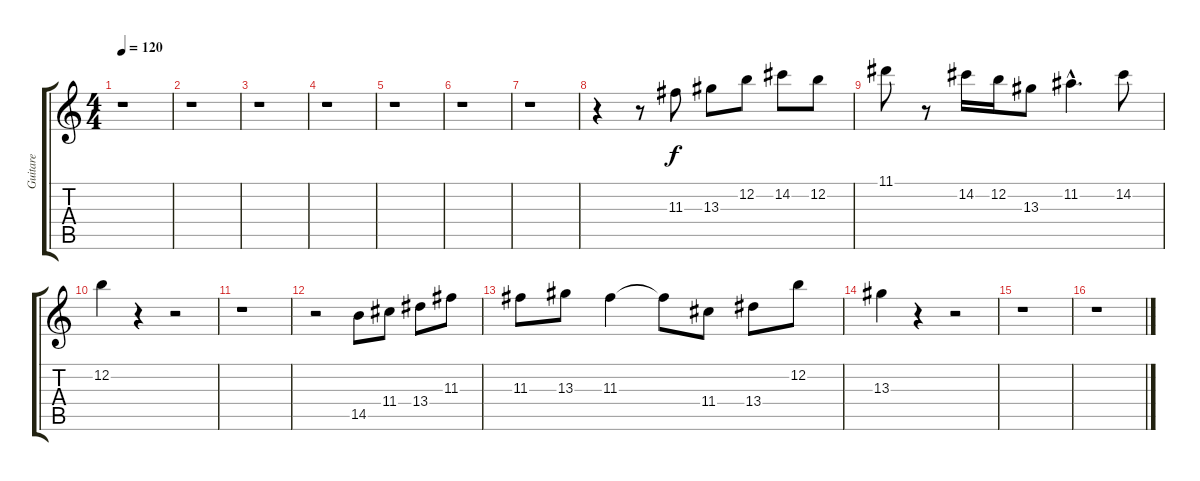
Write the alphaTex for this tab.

\track ("Guitare" "Guitare") {instrument distortionguitar}
\staff {score tabs}
\tuning (E4 B3 G3 D3 A2 E2) {hide}
\ts (4 4)
\tempo 120
\clef g2
\ks c
r.1{dy f} |
r.1 |
r.1 |
r.1 |
r.1 |
r.1 |
r.1 |
r.4 r.8 11.3.8 13.3.8 12.2.8 14.2.8 12.2.8 |
11.1.8 r.8 14.2.16 12.2.16 13.3.8 11.2{hac}.4{d} 14.2.8 |
12.2.4 r.4 r.2 |
r.1 |
r.2 14.5.8 11.4.8 13.4.8 11.3.8 |
11.3.8 13.3.8 11.3.4 11.3{t}.8 11.4.8 13.4.8 12.2.8 |
13.3.4 r.4 r.2 |
r.1 |
r.1
